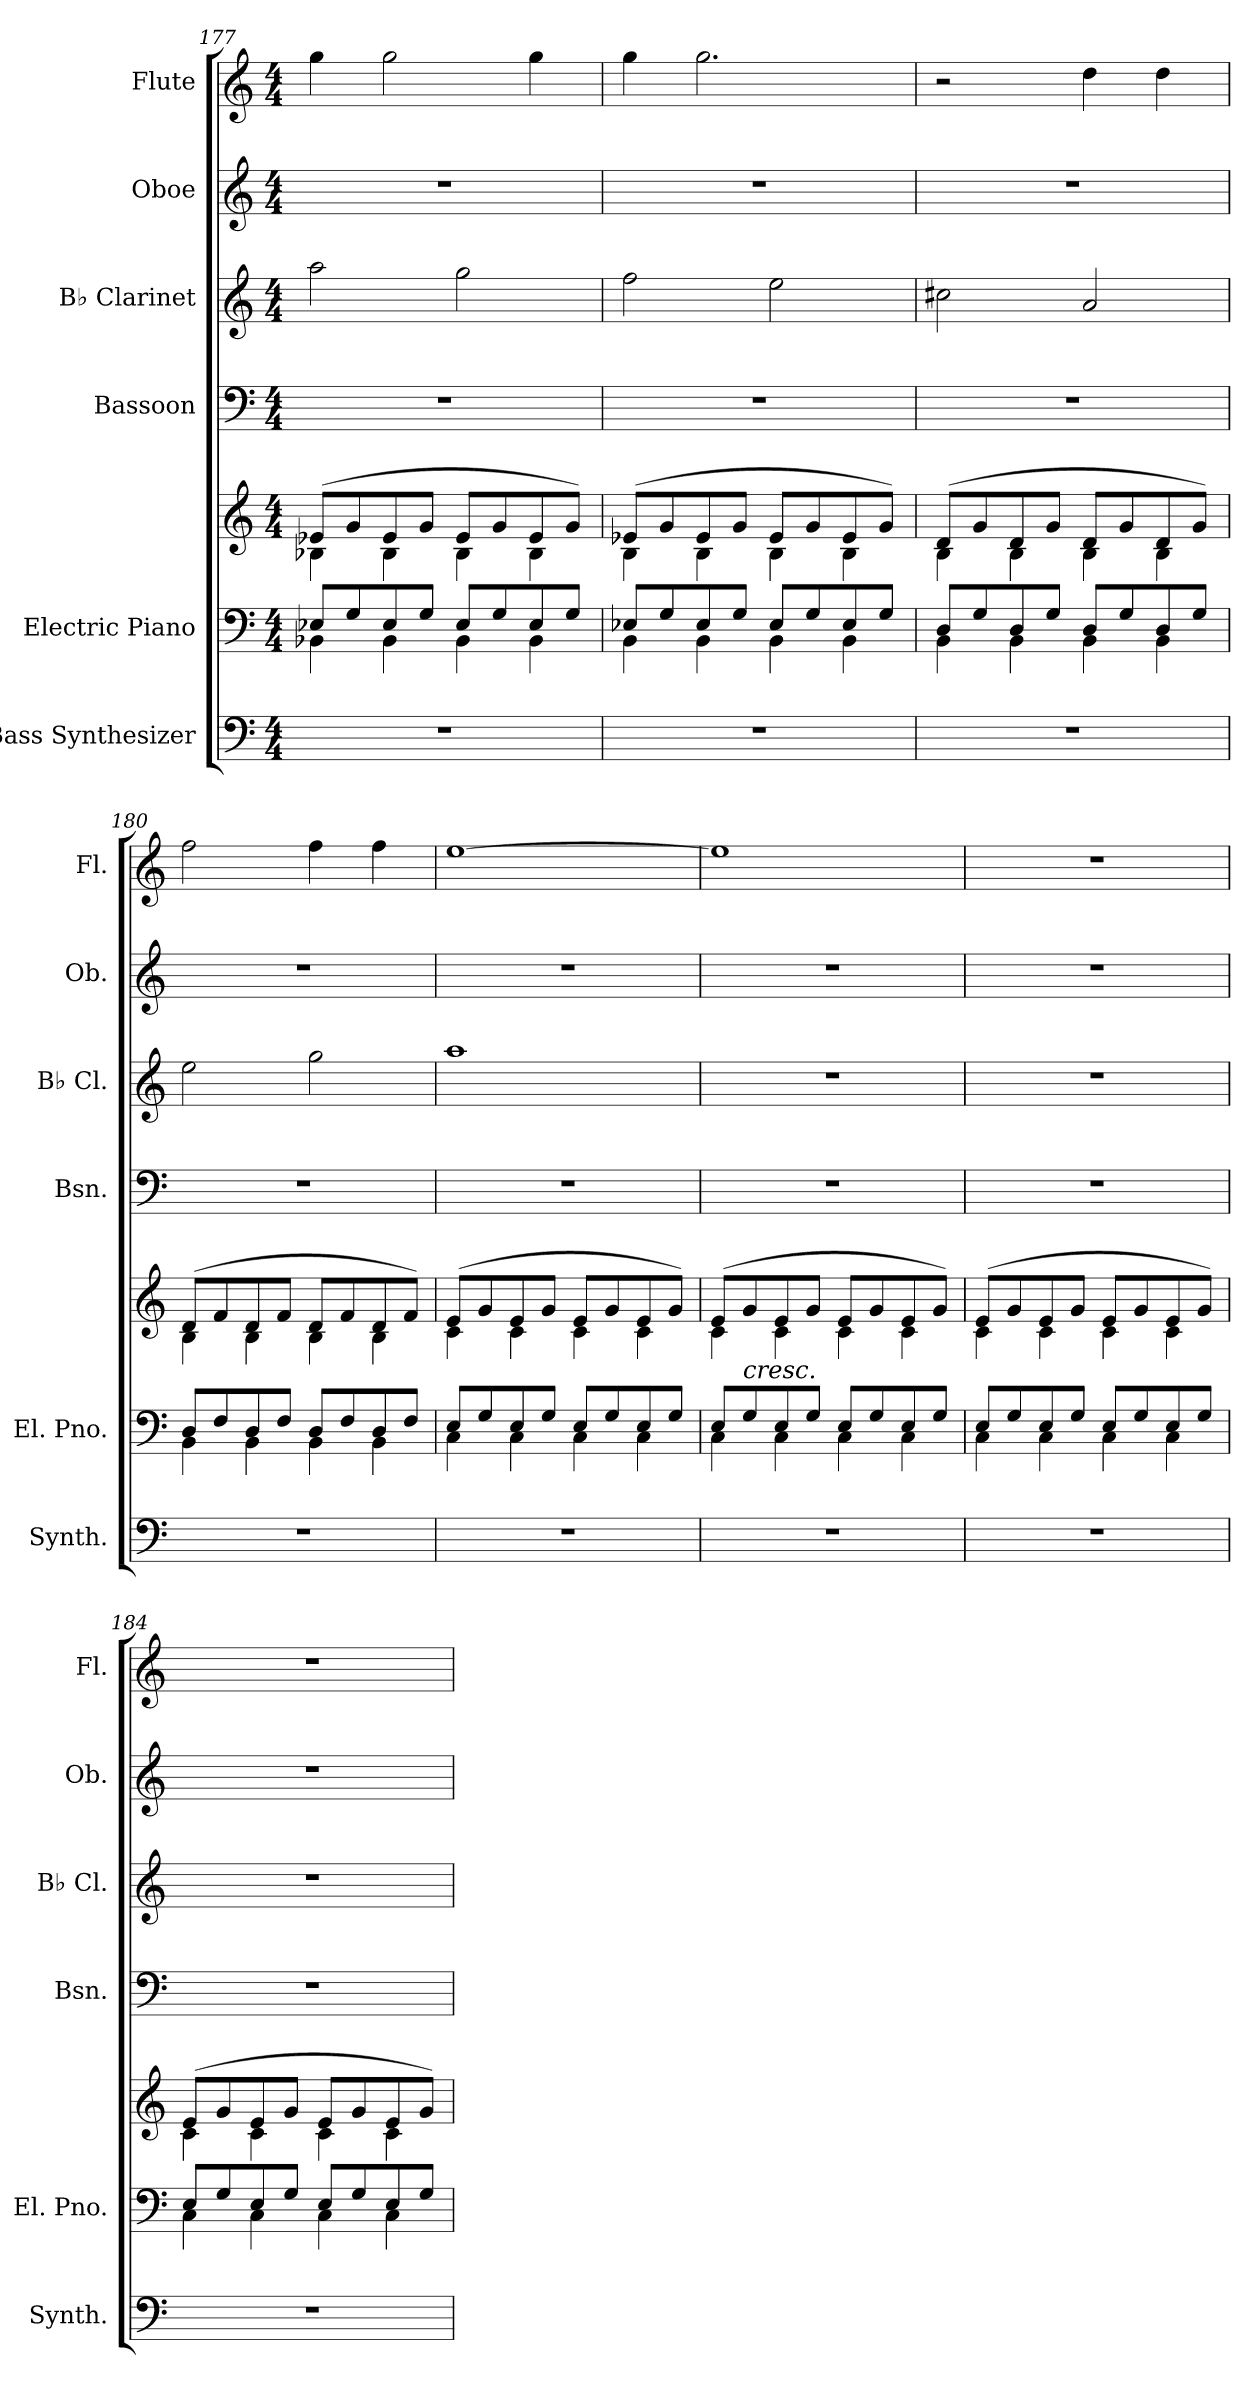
**kern	**kern	**kern	**kern	**kern	**kern	**kern
*part6	*part5	*part5	*part4	*part3	*part2	*part1
*staff7	*staff6	*staff5	*staff4	*staff3	*staff2	*staff1
*I"Bass Synthesizer	*I"Electric Piano	*	*I"Bassoon	*I"B♭ Clarinet	*I"Oboe	*I"Flute
*I'Synth.	*I'El. Pno.	*	*I'Bsn.	*I'B♭ Cl.	*I'Ob.	*I'Fl.
!!LO:PB:g=z
*clefF4	*clefF4	*clefG2	*clefF4	*clefG2	*clefG2	*clefG2
*	*	*	*	*ITrd1c2	*	*
*k[]	*k[]	*k[]	*k[]	*k[b-e-]	*k[]	*k[]
*M4/4	*M4/4	*M4/4	*M4/4	*M4/4	*M4/4	*M4/4
=177	=177	=177	=177	=177	=177	=177
*	*^	*^	*	*	*	*
1r	8E-X/L	4BB-X\	(>8e-X/L	4B-X\	1r	2gg\	1r	4gg\
.	8G/	.	8g/	.	.	.	.	.
.	8E-/	4BB-\	8e-/	4B-\	.	.	.	2gg\
.	8G/J	.	8g/J	.	.	.	.	.
.	8E-/L	4BB-\	8e-/L	4B-\	.	2ff\	.	.
.	8G/	.	8g/	.	.	.	.	.
.	8E-/	4BB-\	8e-/	4B-\	.	.	.	4gg\
.	8G/J	.	8g/J)	.	.	.	.	.
=178	=178	=178	=178	=178	=178	=178	=178	=178
1r	8E-X/L	4BB\	(>8e-X/L	4B\	1r	2ee-\	1r	4gg\
.	8G/	.	8g/	.	.	.	.	.
.	8E-/	4BB\	8e-/	4B\	.	.	.	2.gg\
.	8G/J	.	8g/J	.	.	.	.	.
.	8E-/L	4BB\	8e-/L	4B\	.	2dd\	.	.
.	8G/	.	8g/	.	.	.	.	.
.	8E-/	4BB\	8e-/	4B\	.	.	.	.
.	8G/J	.	8g/J)	.	.	.	.	.
=179	=179	=179	=179	=179	=179	=179	=179	=179
1r	8D/L	4BB\	(>8d/L	4B\	1r	2bn\	1r	2r
.	8G/	.	8g/	.	.	.	.	.
.	8D/	4BB\	8d/	4B\	.	.	.	.
.	8G/J	.	8g/J	.	.	.	.	.
.	8D/L	4BB\	8d/L	4B\	.	2g/	.	4dd\
.	8G/	.	8g/	.	.	.	.	.
.	8D/	4BB\	8d/	4B\	.	.	.	4dd\
.	8G/J	.	8g/J)	.	.	.	.	.
=180	=180	=180	=180	=180	=180	=180	=180	=180
1r	8D/L	4BB\	(>8d/L	4B\	1r	2dd\	1r	2ff\
.	8F/	.	8f/	.	.	.	.	.
.	8D/	4BB\	8d/	4B\	.	.	.	.
.	8F/J	.	8f/J	.	.	.	.	.
.	8D/L	4BB\	8d/L	4B\	.	2ff\	.	4ff\
.	8F/	.	8f/	.	.	.	.	.
.	8D/	4BB\	8d/	4B\	.	.	.	4ff\
.	8F/J	.	8f/J)	.	.	.	.	.
=181	=181	=181	=181	=181	=181	=181	=181	=181
1r	8E/L	4C\	(>8e/L	4c\	1r	1gg	1r	[1ee
.	8G/	.	8g/	.	.	.	.	.
.	8E/	4C\	8e/	4c\	.	.	.	.
.	8G/J	.	8g/J	.	.	.	.	.
.	8E/L	4C\	8e/L	4c\	.	.	.	.
.	8G/	.	8g/	.	.	.	.	.
.	8E/	4C\	8e/	4c\	.	.	.	.
.	8G/J	.	8g/J)	.	.	.	.	.
!!LO:PB:g=z
=182	=182	=182	=182	=182	=182	=182	=182	=182
1r	8E/L	4C\	(>8e/L	4c\	1r	1r	1r	1ee]
!	!	!	!LO:TX:b:i:t=cresc.	!	!	!	!	!
.	8G/	.	8g/	.	.	.	.	.
.	8E/	4C\	8e/	4c\	.	.	.	.
.	8G/J	.	8g/J	.	.	.	.	.
.	8E/L	4C\	8e/L	4c\	.	.	.	.
.	8G/	.	8g/	.	.	.	.	.
.	8E/	4C\	8e/	4c\	.	.	.	.
.	8G/J	.	8g/J)	.	.	.	.	.
=183	=183	=183	=183	=183	=183	=183	=183	=183
1r	8E/L	4C\	(>8e/L	4c\	1r	1r	1r	1r
.	8G/	.	8g/	.	.	.	.	.
.	8E/	4C\	8e/	4c\	.	.	.	.
.	8G/J	.	8g/J	.	.	.	.	.
.	8E/L	4C\	8e/L	4c\	.	.	.	.
.	8G/	.	8g/	.	.	.	.	.
.	8E/	4C\	8e/	4c\	.	.	.	.
.	8G/J	.	8g/J)	.	.	.	.	.
=184	=184	=184	=184	=184	=184	=184	=184	=184
1r	8E/L	4C\	(>8e/L	4c\	1r	1r	1r	1r
.	8G/	.	8g/	.	.	.	.	.
.	8E/	4C\	8e/	4c\	.	.	.	.
.	8G/J	.	8g/J	.	.	.	.	.
.	8E/L	4C\	8e/L	4c\	.	.	.	.
.	8G/	.	8g/	.	.	.	.	.
.	8E/	4C\	8e/	4c\	.	.	.	.
.	8G/J	.	8g/J)	.	.	.	.	.
*	*v	*v	*	*	*	*	*	*
*	*	*v	*v	*	*	*	*
=	=	=	=	=	=	=
*-	*-	*-	*-	*-	*-	*-
